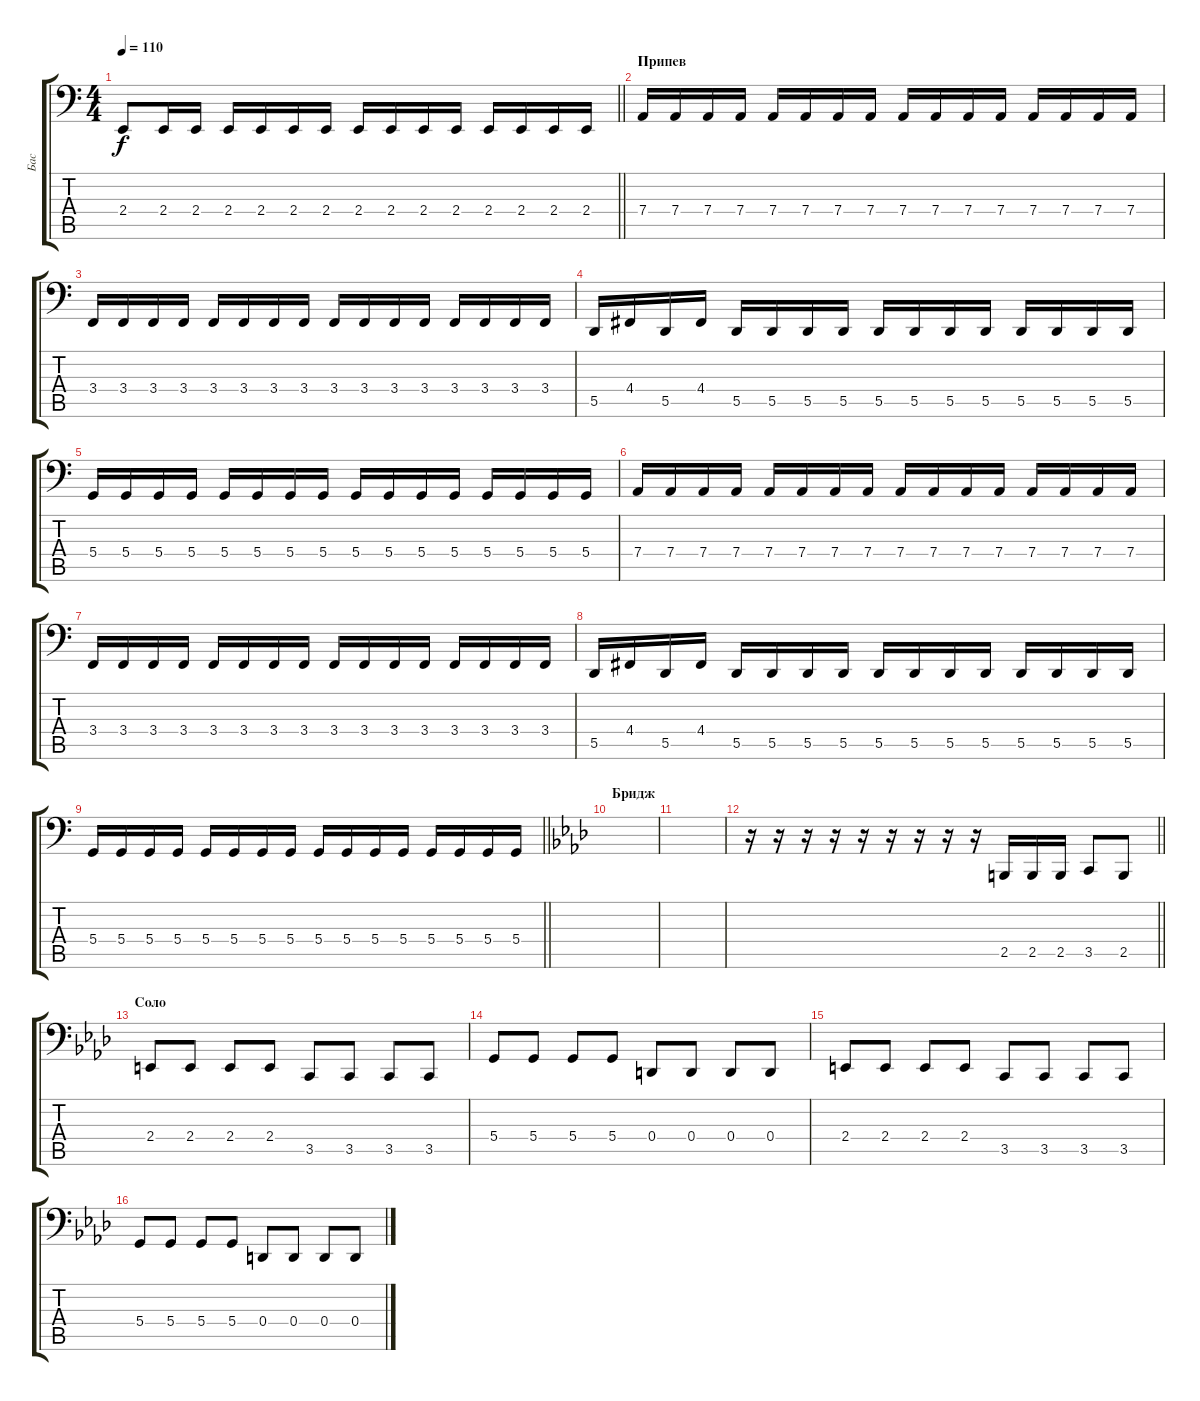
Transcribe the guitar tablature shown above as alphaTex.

\track ("Бас" "Бас") {instrument electricbassfinger}
\staff {score tabs}
\tuning (E2 B1 G1 D1 A0 E0) {hide}
\ts (4 4)
\tempo 110
\clef f4
\barLineRight lightlight
\ks c
2.4.8{dy f} 2.4.16 2.4.16 2.4.16 2.4.16 2.4.16 2.4.16 2.4.16 2.4.16 2.4.16 2.4.16 2.4.16 2.4.16 2.4.16 2.4.16 |
\section ("" "Припев")
7.4.16 7.4.16 7.4.16 7.4.16 7.4.16 7.4.16 7.4.16 7.4.16 7.4.16 7.4.16 7.4.16 7.4.16 7.4.16 7.4.16 7.4.16 7.4.16 |
3.4.16 3.4.16 3.4.16 3.4.16 3.4.16 3.4.16 3.4.16 3.4.16 3.4.16 3.4.16 3.4.16 3.4.16 3.4.16 3.4.16 3.4.16 3.4.16 |
5.5.16 4.4.16 5.5.16 4.4.16 5.5.16 5.5.16 5.5.16 5.5.16 5.5.16 5.5.16 5.5.16 5.5.16 5.5.16 5.5.16 5.5.16 5.5.16 |
5.4.16 5.4.16 5.4.16 5.4.16 5.4.16 5.4.16 5.4.16 5.4.16 5.4.16 5.4.16 5.4.16 5.4.16 5.4.16 5.4.16 5.4.16 5.4.16 |
7.4.16 7.4.16 7.4.16 7.4.16 7.4.16 7.4.16 7.4.16 7.4.16 7.4.16 7.4.16 7.4.16 7.4.16 7.4.16 7.4.16 7.4.16 7.4.16 |
3.4.16 3.4.16 3.4.16 3.4.16 3.4.16 3.4.16 3.4.16 3.4.16 3.4.16 3.4.16 3.4.16 3.4.16 3.4.16 3.4.16 3.4.16 3.4.16 |
5.5.16 4.4.16 5.5.16 4.4.16 5.5.16 5.5.16 5.5.16 5.5.16 5.5.16 5.5.16 5.5.16 5.5.16 5.5.16 5.5.16 5.5.16 5.5.16 |
\barLineRight lightlight
5.4.16 5.4.16 5.4.16 5.4.16 5.4.16 5.4.16 5.4.16 5.4.16 5.4.16 5.4.16 5.4.16 5.4.16 5.4.16 5.4.16 5.4.16 5.4.16 |
\section ("" "Бридж")
\ks fminor
|
|
\barLineRight lightlight
r.16{volume 14 balance 8 instrument electricbasspick} r.16 r.16 r.16 r.16 r.16 r.16 r.16 r.16 2.5.16 2.5.16 2.5.16 3.5.8 2.5.8 |
\section ("" "Соло")
2.4.8{instrument electricbassfinger} 2.4.8 2.4.8 2.4.8 3.5.8 3.5.8 3.5.8 3.5.8 |
5.4.8 5.4.8 5.4.8 5.4.8 0.4.8 0.4.8 0.4.8 0.4.8 |
2.4.8 2.4.8 2.4.8 2.4.8 3.5.8 3.5.8 3.5.8 3.5.8 |
5.4.8 5.4.8 5.4.8 5.4.8 0.4.8 0.4.8 0.4.8 0.4.8
